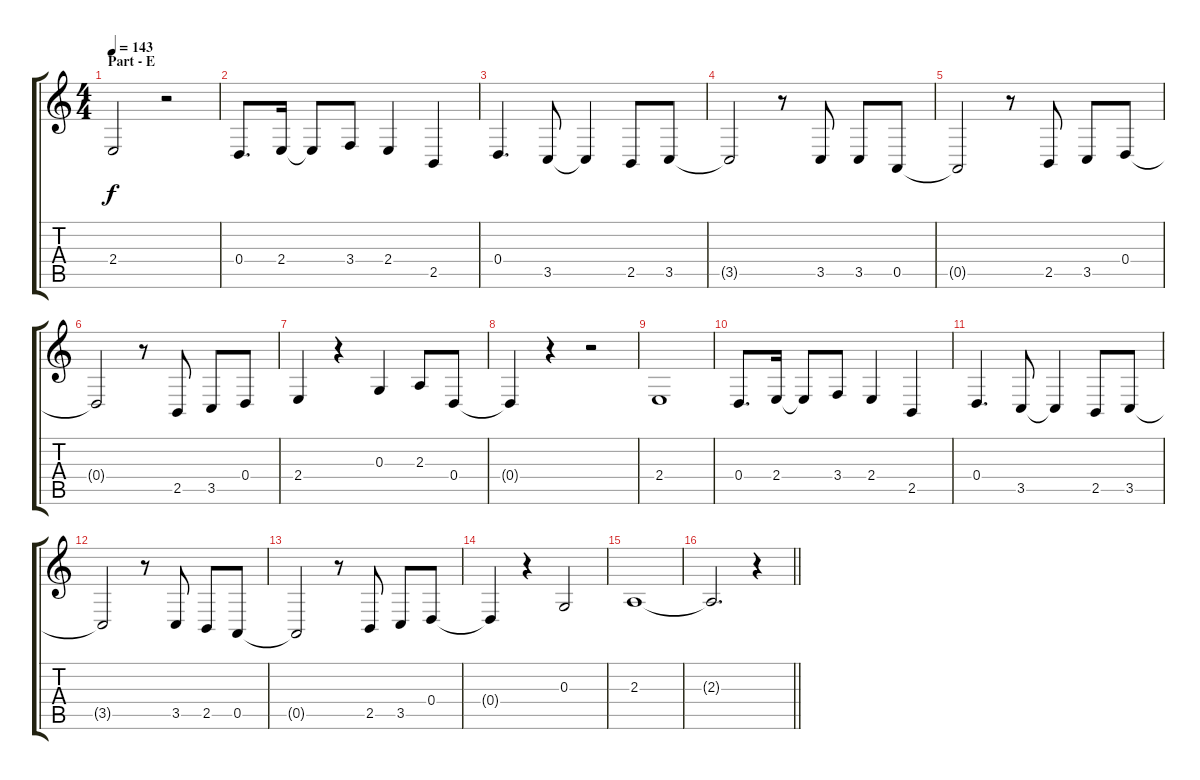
\track "" {instrument koto}
\staff {score tabs}
\tuning (E4 B3 G3 D3 A2 E2) {hide}
\ts (4 4)
\section ("" "Part - E")
\tempo 143
\clef g2
\ks c
2.4.2{dy f} r.2 |
0.4.8{d} 2.4.16 2.4{t}.8 3.4.8 2.4.4 2.5.4 |
0.4.4{d} 3.5.8 3.5{t}.4 2.5.8 3.5.8 |
3.5{t}.2 r.8 3.5.8 3.5.8 0.5.8 |
0.5{t}.2 r.8 2.5.8 3.5.8 0.4.8 |
0.4{t}.2 r.8 2.5.8 3.5.8 0.4.8 |
2.4.4 r.4 0.3.4 2.3.8 0.4.8 |
0.4{t}.4 r.4 r.2 |
2.4.1 |
0.4.8{d} 2.4.16 2.4{t}.8 3.4.8 2.4.4 2.5.4 |
0.4.4{d} 3.5.8 3.5{t}.4 2.5.8 3.5.8 |
3.5{t}.2 r.8 3.5.8 2.5.8 0.5.8 |
0.5{t}.2 r.8 2.5.8 3.5.8 0.4.8 |
0.4{t}.4 r.4 0.3.2 |
2.3.1 |
\barLineRight lightlight
2.3{t}.2{d} r.4
